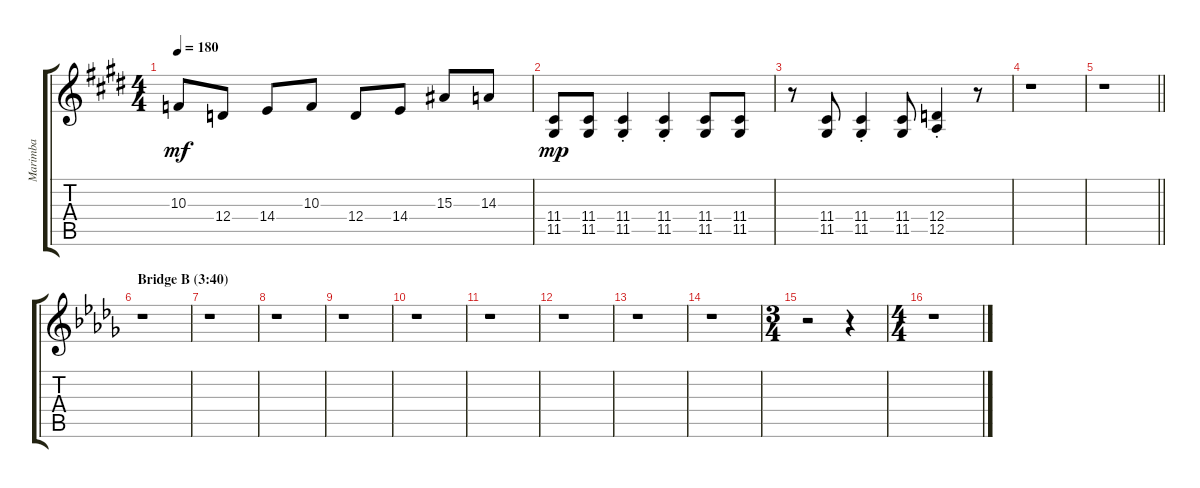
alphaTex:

\track ("Marimba" "Marimba") {instrument marimba}
\staff {score tabs}
\tuning (E4 B3 G3 D3 A2 E2) {hide}
\ts (4 4)
\tempo 180
\clef g2
\ks c#minor
10.3.8{dy mf} 12.4.8 14.4.8 10.3.8 12.4.8 14.4.8 15.3.8 14.3.8 |
(11.4 11.5).8{dy mp} (11.4 11.5).8 (11.4{st} 11.5{st}).4 (11.4{st} 11.5{st}).4 (11.4 11.5).8 (11.4 11.5).8 |
r.8 (11.4 11.5).8 (11.4{st} 11.5{st}).4 (11.4 11.5).8 (12.4{st} 12.5{st}).4 r.8 |
r.1 |
\barLineRight lightlight
r.1 |
\section ("" "Bridge B (3:40)")
\ks bbminor
r.1 |
r.1 |
r.1 |
r.1 |
r.1 |
r.1 |
r.1 |
r.1 |
r.1 |
\ts (3 4)
r.2 r.4 |
\ts (4 4)
r.1
